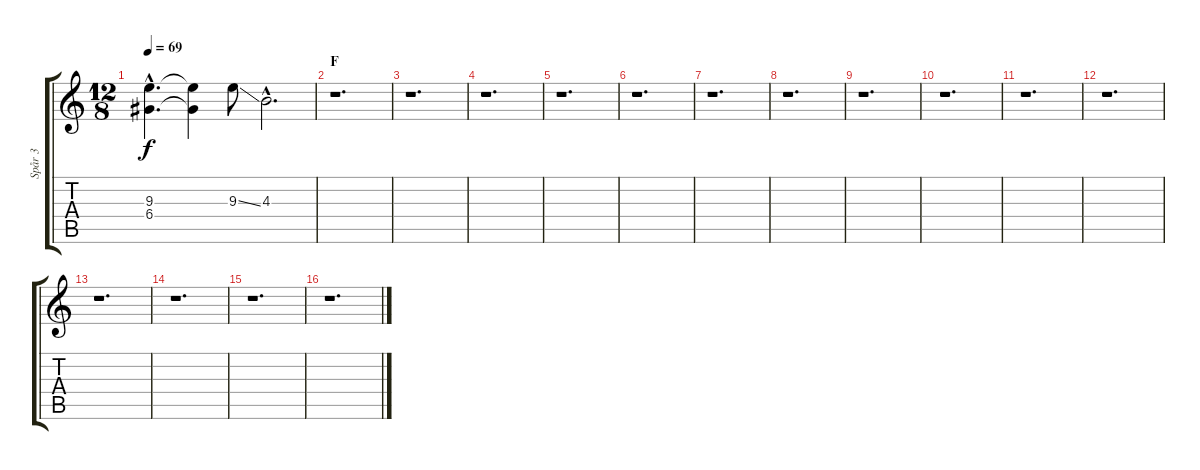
\track ("Spår 3" "Spår 3") {instrument distortionguitar}
\staff {score tabs}
\tuning (E4 B3 G3 D3 A2 E2) {hide}
\ts (12 8)
\tempo 69
\clef g2
\ks c
(9.3{hac} 6.4{hac}).4{d dy f} (9.3{t} 6.4{t}).4 9.3{ss}.8 4.3{hac}.2{d} |
\section ("" "F")
r.1{d} |
r.1{d} |
r.1{d} |
r.1{d} |
r.1{d} |
r.1{d} |
r.1{d} |
r.1{d} |
r.1{d} |
r.1{d} |
r.1{d} |
r.1{d} |
r.1{d} |
r.1{d} |
r.1{d}
